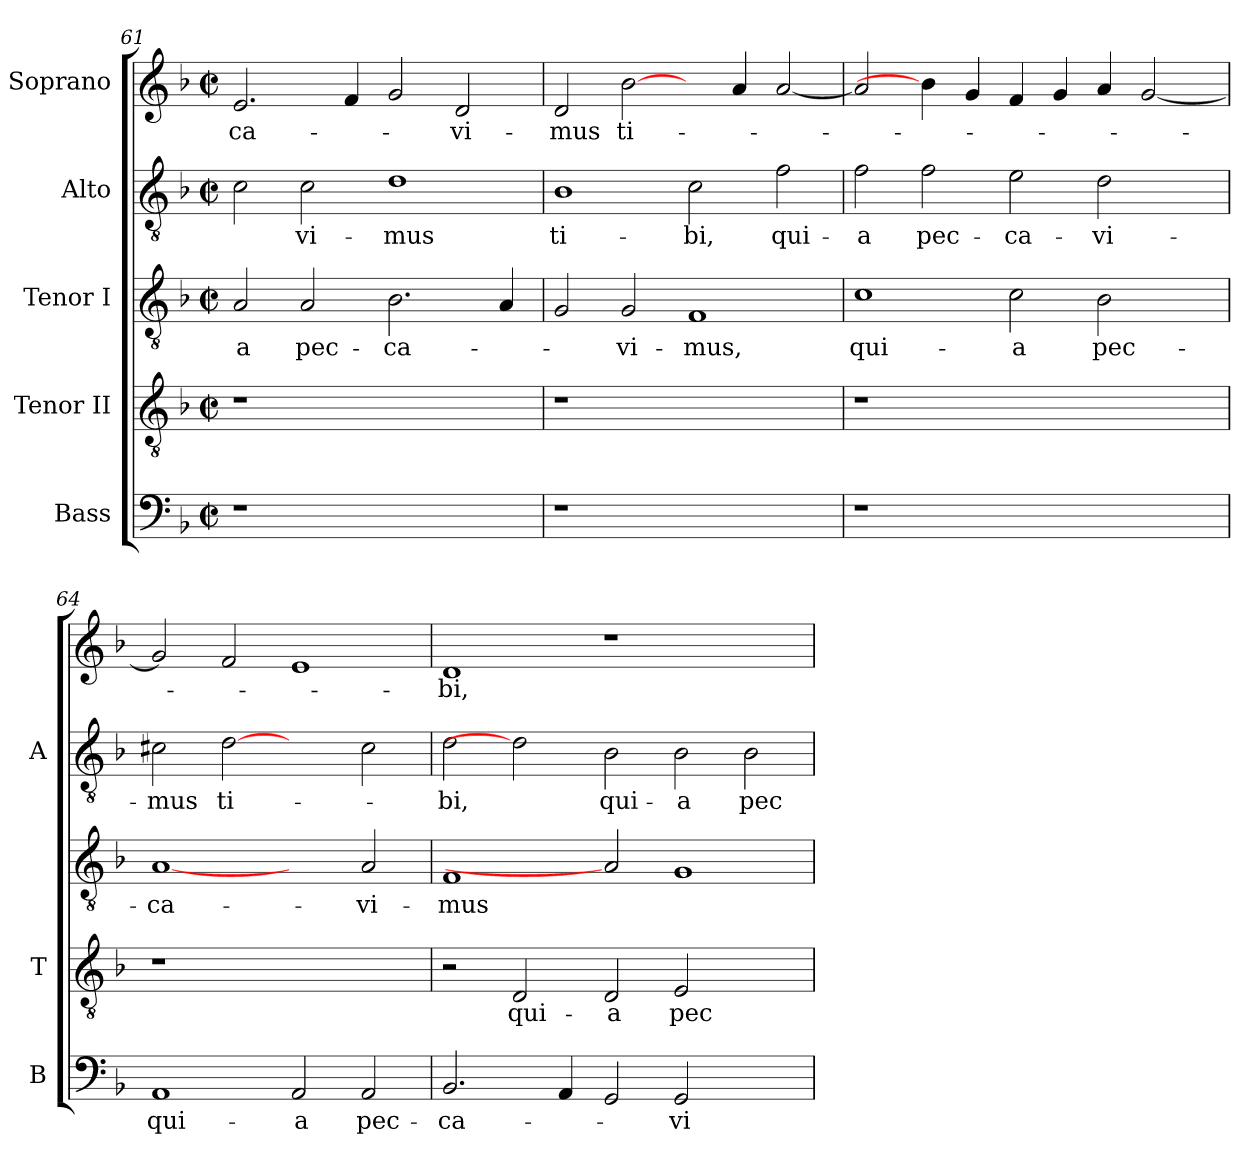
**kern	**text	**kern	**text	**kern	**text	**kern	**text	**kern	**text
*part5	*part5	*part4	*part4	*part3	*part3	*part2	*part2	*part1	*part1
*staff5	*staff5	*staff4	*staff4	*staff3	*staff3	*staff2	*staff2	*staff1	*staff1
*I"Bass	*	*I"Tenor II	*	*I"Tenor I	*	*I"Alto	*	*I"Soprano	*
*I'B	*	*I'T	*	*	*	*I'A	*	*	*
*clefF4	*	*clefGv2	*	*clefGv2	*	*clefGv2	*	*clefG2	*
*k[b-]	*	*k[b-]	*	*k[b-]	*	*k[b-]	*	*k[b-]	*
*F:	*	*F:	*	*F:	*	*F:	*	*F:	*
*M2/2	*	*M2/2	*	*M2/2	*	*M2/2	*	*M2/2	*
*met(c|)	*	*met(c|)	*	*met(c|)	*	*met(c|)	*	*met(c|)	*
=61	=61	=61	=61	=61	=61	=61	=61	=61	=61
!LO:N:vis=1	!	!LO:N:vis=1	!	!	!	!	!	!	!
!	!	!	!	!	!LO:LY:b:color=#000000	!	!	!	!
!	!	!	!	!	!	!	!	!	!LO:LY:b:color=#000000
1r	.	1r	.	2Ai/	-a	2ci\	.	2.ei/	-ca-
!	!	!	!	!	!LO:LY:b:color=#000000	!	!	!	!
!	!	!	!	!	!	!	!LO:LY:b:color=#000000	!	!
.	.	.	.	2Ai/	pec-	2ci\	-vi-	.	.
.	.	.	.	.	.	.	.	4fi/	.
!	!	!	!	!	!LO:LY:b:color=#000000	!	!	!	!
!	!	!	!	!	!	!	!LO:LY:b:color=#000000	!	!
1ryy	.	1ryy	.	2.B-i\	-ca-	1di	-mus	2gi/	.
!	!	!	!	!	!	!	!	!	!LO:LY:b:color=#000000
.	.	.	.	.	.	.	.	2di/	-vi-
.	.	.	.	4Ai/	.	.	.	.	.
!!LO:LB:g=z
=62	=62	=62	=62	=62	=62	=62	=62	=62	=62
!LO:N:vis=1	!	!LO:N:vis=1	!	!	!	!	!	!	!
!	!	!	!	!	!	!	!LO:LY:b:color=#000000	!	!
!	!	!	!	!	!	!	!	!	!LO:LY:b:color=#000000
1r	.	1r	.	2Gi/	.	1B-i	ti-	2di/	-mus
!	!	!	!	!	!LO:LY:b:color=#000000	!	!	!	!
!	!	!	!	!	!	!	!	!	!LO:LY:b:color=#000000
.	.	.	.	2Gi/	-vi-	.	.	[2b-i\	ti-
!	!	!	!	!	!LO:LY:b:color=#000000	!	!	!	!
!	!	!	!	!	!	!	!LO:LY:b:color=#000000	!	!
1ryy	.	1ryy	.	1Fi	-mus,	2ci\	-bi,	4ryy	.
.	.	.	.	.	.	.	.	4ai/	.
!	!	!	!	!	!	!	!LO:LY:b:color=#000000	!	!
.	.	.	.	.	.	2fi\	qui-	[<2ai/	.
=63	=63	=63	=63	=63	=63	=63	=63	=63	=63
!LO:N:vis=1	!	!LO:N:vis=1	!	!	!	!	!	!	!
!	!	!	!	!	!LO:LY:b:color=#000000	!	!	!	!
!	!	!	!	!	!	!	!LO:LY:b:color=#000000	!	!
1r	.	1r	.	1ci	qui-	2fi\	-a	2ai/]	.
!	!	!	!	!	!	!	!LO:LY:b:color=#000000	!	!
.	.	.	.	.	.	2fi\	pec-	4b-i\]	.
.	.	.	.	.	.	.	.	4gi/	.
!	!	!	!	!	!LO:LY:b:color=#000000	!	!	!	!
!	!	!	!	!	!	!	!LO:LY:b:color=#000000	!	!
1ryy	.	1ryy	.	2ci\	-a	2ei\	-ca-	4fi/	.
.	.	.	.	.	.	.	.	4gi/	.
!	!	!	!	!	!LO:LY:b:color=#000000	!	!	!	!
!	!	!	!	!	!	!	!LO:LY:b:color=#000000	!	!
.	.	.	.	2B-i\	pec-	2di\	-vi-	4ai/	.
.	.	.	.	.	.	.	.	[<2gi/	.
4ryy	.	4ryy	.	4ryy	.	4ryy	.	.	.
=64	=64	=64	=64	=64	=64	=64	=64	=64	=64
!	!LO:LY:b:color=#000000	!LO:N:vis=1	!	!	!	!	!	!	!
!	!	!	!	!	!LO:LY:b:color=#000000	!	!	!	!
!	!	!	!	!	!	!	!LO:LY:b:color=#000000	!	!
1AAi	qui-	1r	.	[1Ai	-ca-	2c#Xi\	-mus	2gi/]	.
!	!	!	!	!	!	!	!LO:LY:b:color=#000000	!	!
.	.	.	.	.	.	[2di	ti-	2fi/	.
!	!LO:LY:b:color=#000000	!	!	!	!	!	!	!	!
2AAi/	-a	1ryy	.	2ryy	.	2ryy	.	1ei	.
!	!LO:LY:b:color=#000000	!	!	!	!	!	!	!	!
!	!	!	!	!	!LO:LY:b:color=#000000	!	!	!	!
2AAi/	pec-	.	.	2Ai/	-vi-	2c#i\	.	.	.
=65	=65	=65	=65	=65	=65	=65	=65	=65	=65
!	!LO:LY:b:color=#000000	!	!	!	!	!	!	!	!
!	!	!	!	!	!LO:LY:b:color=#000000	!	!	!	!
!	!	!	!	!	!	!	!LO:LY:b:color=#000000	!	!
!	!	!	!	!	!	!	!	!	!LO:LY:b:color=#000000
2.BB-i/	-ca-	2r	.	1Fi	-mus	2di\	-bi,	1di	-bi,
!	!	!	!LO:LY:b:color=#000000	!	!	!	!	!	!
.	.	2Di/	qui-	.	.	2di]	.	.	.
4AAi/	.	.	.	.	.	.	.	.	.
!	!	!	!LO:LY:b:color=#000000	!	!	!	!	!	!
!	!	!	!	!	!	!	!LO:LY:b:color=#000000	!	!
2GGi/	.	2Di/	-a	2Ai]	.	2B-i\	qui-	1r	.
!	!LO:LY:b:color=#000000	!	!	!	!	!	!	!	!
!	!	!	!LO:LY:b:color=#000000	!	!	!	!	!	!
!	!	!	!	!	!	!	!LO:LY:b:color=#000000	!	!
2GGi/	-vi-	2Ei/	pec-	1Gi	.	2B-i\	-a	.	.
!	!	!	!	!	!	!	!LO:LY:b:color=#000000	!	!
2ryy	.	2ryy	.	.	.	2B-i\	pec-	2ryy	.
=	=	=	=	=	=	=	=	=	=
*-	*-	*-	*-	*-	*-	*-	*-	*-	*-
